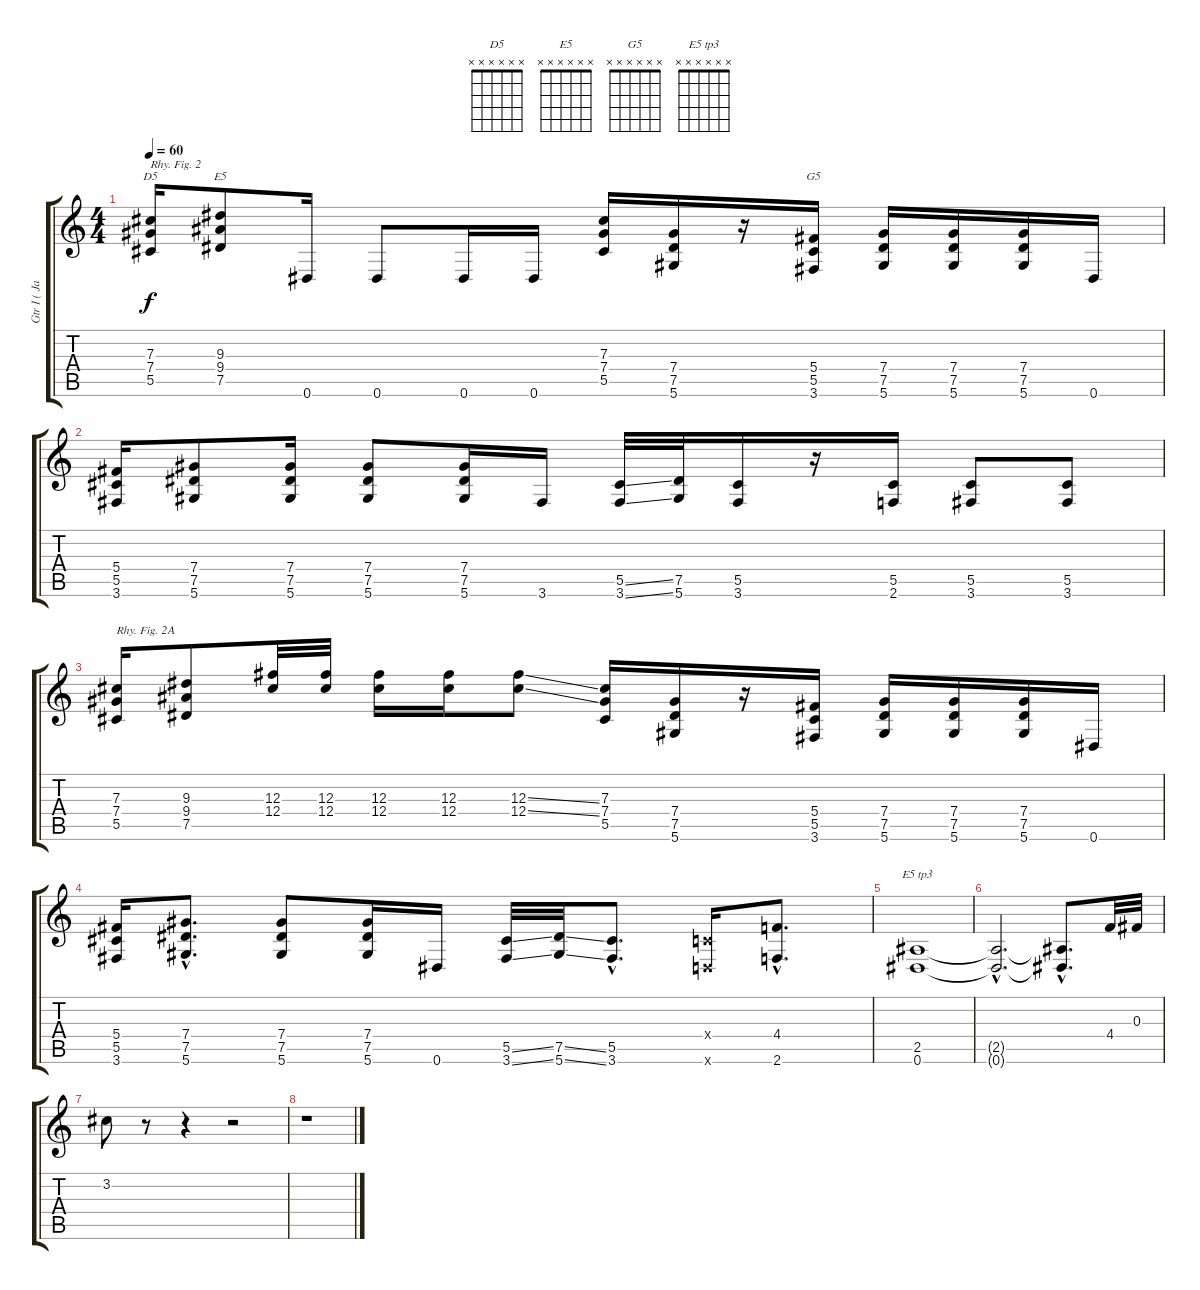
\track ("Gtr I ( James )" "Gtr I ( Ja") {instrument distortionguitar}
\staff {score tabs}
\tuning (Eb4 Bb3 Gb3 Db3 Ab2 Eb2) {hide}
\chord ("D5" x x x x x x) {firstfret 0}
\chord ("E5" x x x x x x) {firstfret 0}
\chord ("G5" x x x x x x) {firstfret 0}
\chord ("E5 tp3" x x x x x x) {firstfret 0}
\ts (4 4)
\tempo 60
\clef g2
\ks c
(7.3 7.4 5.5).16{ch "D5" txt "Rhy. Fig. 2" dy f} (9.3 9.4 7.5).8{ch "E5"} 0.6.16 0.6.8 0.6.16 0.6.16 (7.3 7.4 5.5).16 (7.4 7.5 5.6).16 r.16 (5.4 5.5 3.6).16{ch "G5"} (7.4 7.5 5.6).16 (7.4 7.5 5.6).16 (7.4 7.5 5.6).16 0.6.16 |
(5.4 5.5 3.6).16 (7.4 7.5 5.6).8 (7.4 7.5 5.6).16 (7.4 7.5 5.6).8 (7.4 7.5 5.6).16 3.6.16 (5.5{ss} 3.6{ss}).32 (7.5 5.6).32 (5.5 3.6).16 r.16 (5.5 2.6).16 (5.5 3.6).8 (5.5 3.6).8 |
(7.3 7.4 5.5).16{txt "Rhy. Fig. 2A"} (9.3 9.4 7.5).8 (12.3 12.4).32 (12.3 12.4).32 (12.3 12.4).16 (12.3 12.4).16 (12.3{ss} 12.4{ss}).8 (7.3 7.4 5.5).16 (7.4 7.5 5.6).16 r.16 (5.4 5.5 3.6).16 (7.4 7.5 5.6).16 (7.4 7.5 5.6).16 (7.4 7.5 5.6).16 0.6.16 |
(5.4 5.5 3.6).16 (7.4{hac} 7.5{hac} 5.6{hac}).8{d} (7.4 7.5 5.6).8 (7.4 7.5 5.6).16 0.6.16 (5.5{ss} 3.6{ss}).32 (7.5{ss} 5.6{ss}).32 (5.5{hac} 3.6{hac}).8{d} (-1.4{x} -1.6{x}).16 (4.4{hac} 2.6{hac}).8{d} |
(2.5 0.6).1{ch "E5 tp3"} |
(2.5{hac t} 0.6{hac t}).2{d} (2.5{hac t} 0.6{hac t}).8{d} 4.4.32 0.3.32 |
3.2.8 r.8 r.4 r.2 |
r.1
